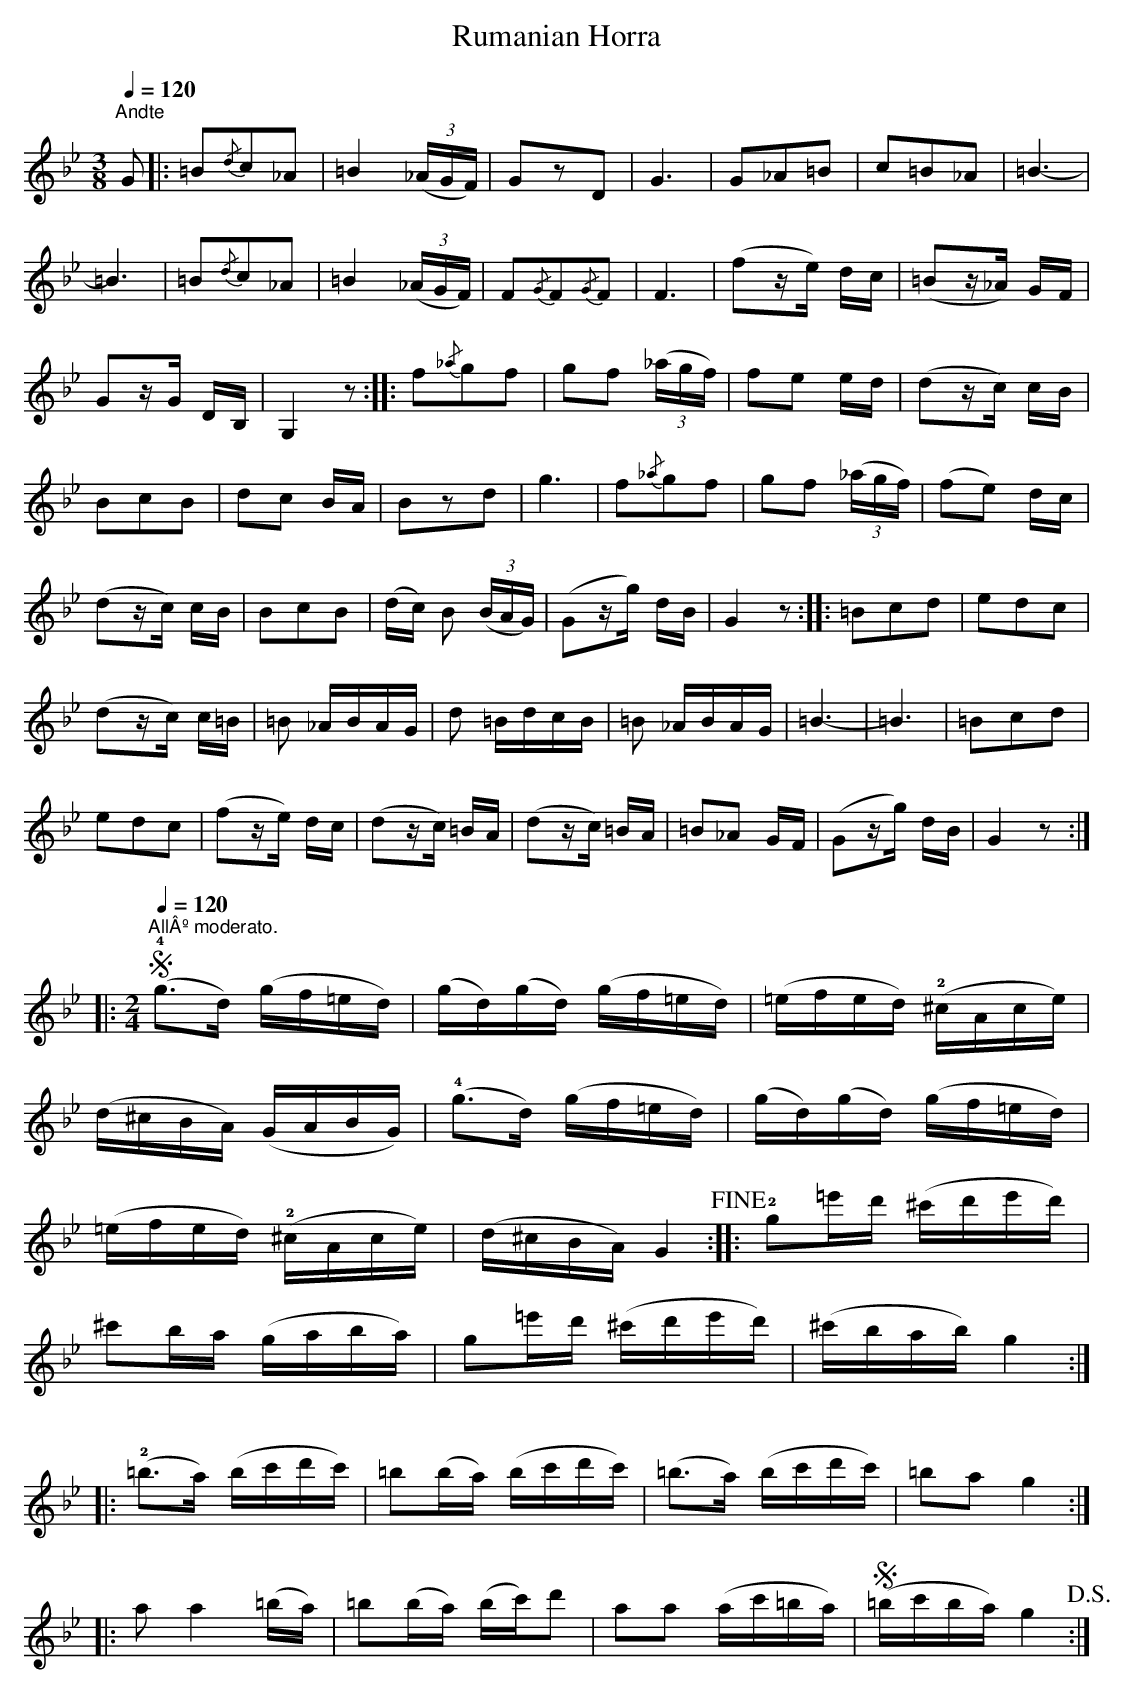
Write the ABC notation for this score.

X:1
T:Rumanian Horra
L:1/16
Q:1/4=120
M:3/8
K:Gmin
V:1 treble
V:1
"^Andte" G2 |: =B2{/d}c2_A2 | =B4 (3(_AGF) | G2z2D2 | G6 | G2_A2=B2 | c2=B2_A2 | =B6- |$ =B6 | %9
 =B2{/d}c2_A2 | =B4 (3(_AGF) | F2{/G}F2{/G}F2 | F6 | (f2ze) dc | (=B2z_A) GF |$ G2zG DB, | %16
 G,4 z2 :: f2{/_a}g2f2 | g2f2 (3(_agf) | f2e2 ed | (d2zc) cB |$ B2c2B2 | d2c2 BA | B2z2d2 | g6 | %25
 f2{/_a}g2f2 | g2f2 (3(_agf) | (f2e2) dc |$ (d2zc) cB | B2c2B2 | (dc) B2 (3(BAG) | (G2zg) dB | %32
 G4 z2 :: =B2c2d2 | e2d2c2 |$ (d2zc) c=B | =B2 _ABAG | d2 =BdcB | =B2 _ABAG | =B6- | =B6 | %41
 =B2c2d2 |$ e2d2c2 | (f2ze) dc | (d2zc) =BA | (d2zc) =BA | =B2_A2 GF | (G2zg) dB | G4 z2 ::$ %49
[M:2/4]S[Q:1/4=120]"^AllÂº moderato." (!4!g2>d2) (gf=ed) | (gd)(gd) (gf=ed) | (=efed) (!2!^cAce) |$ %52
 (d^cBA) (GABG) | (!4!g2>d2) (gf=ed) | (gd)(gd) (gf=ed) |$ (=efed) (!2!^cAce) | (d^cBA) G4!fine! :: %57
 !2!g2=e'd' (^c'd'e'd') |$ ^c'2ba (gaba) | g2=e'd' (^c'd'e'd') | (^c'bab) g4 ::$ %61
 (!2!=b2>a2) (bc'd'c') | =b2(ba) (bc'd'c') | (=b2>a2) (bc'd'c') | =b2a2 g4 ::$ a2 a4 (=ba) | %66
 =b2(ba) (bc')d'2 | a2a2 (ac'=ba) |S (=bc'ba) g4!D.S.! :| %69
